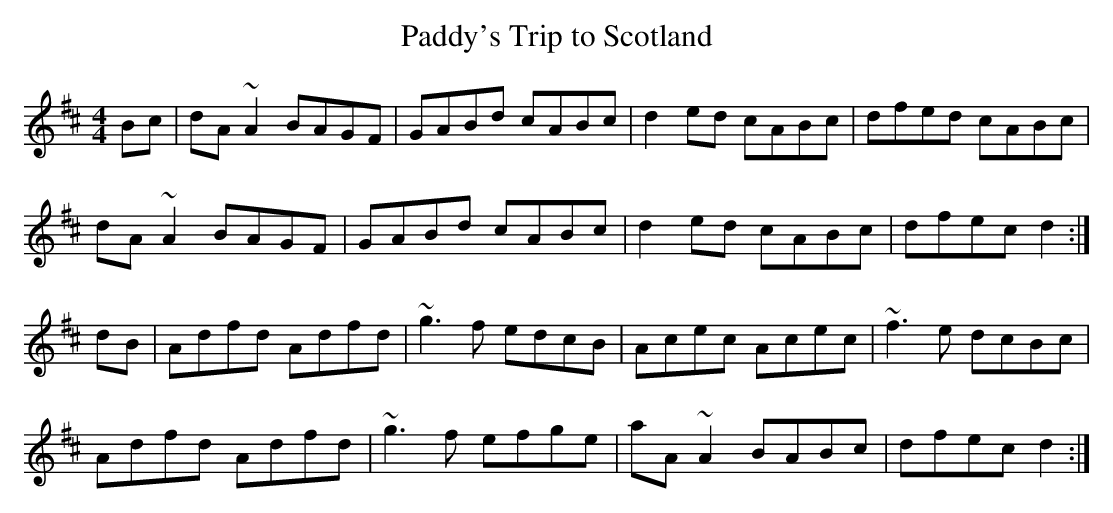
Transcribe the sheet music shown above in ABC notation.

X:1
T:Paddy's Trip to Scotland
M:4/4
K:D
Bc|dA~A2 BAGF|GABd cABc|d2ed cABc|dfed cABc|
dA~A2 BAGF|GABd cABc|d2ed cABc| dfec d2:|
dB|Adfd Adfd|~g3f edcB|Acec Acec|~f3e dcBc|
Adfd Adfd|~g3f efge|aA~A2 BABc| dfec d2:|
